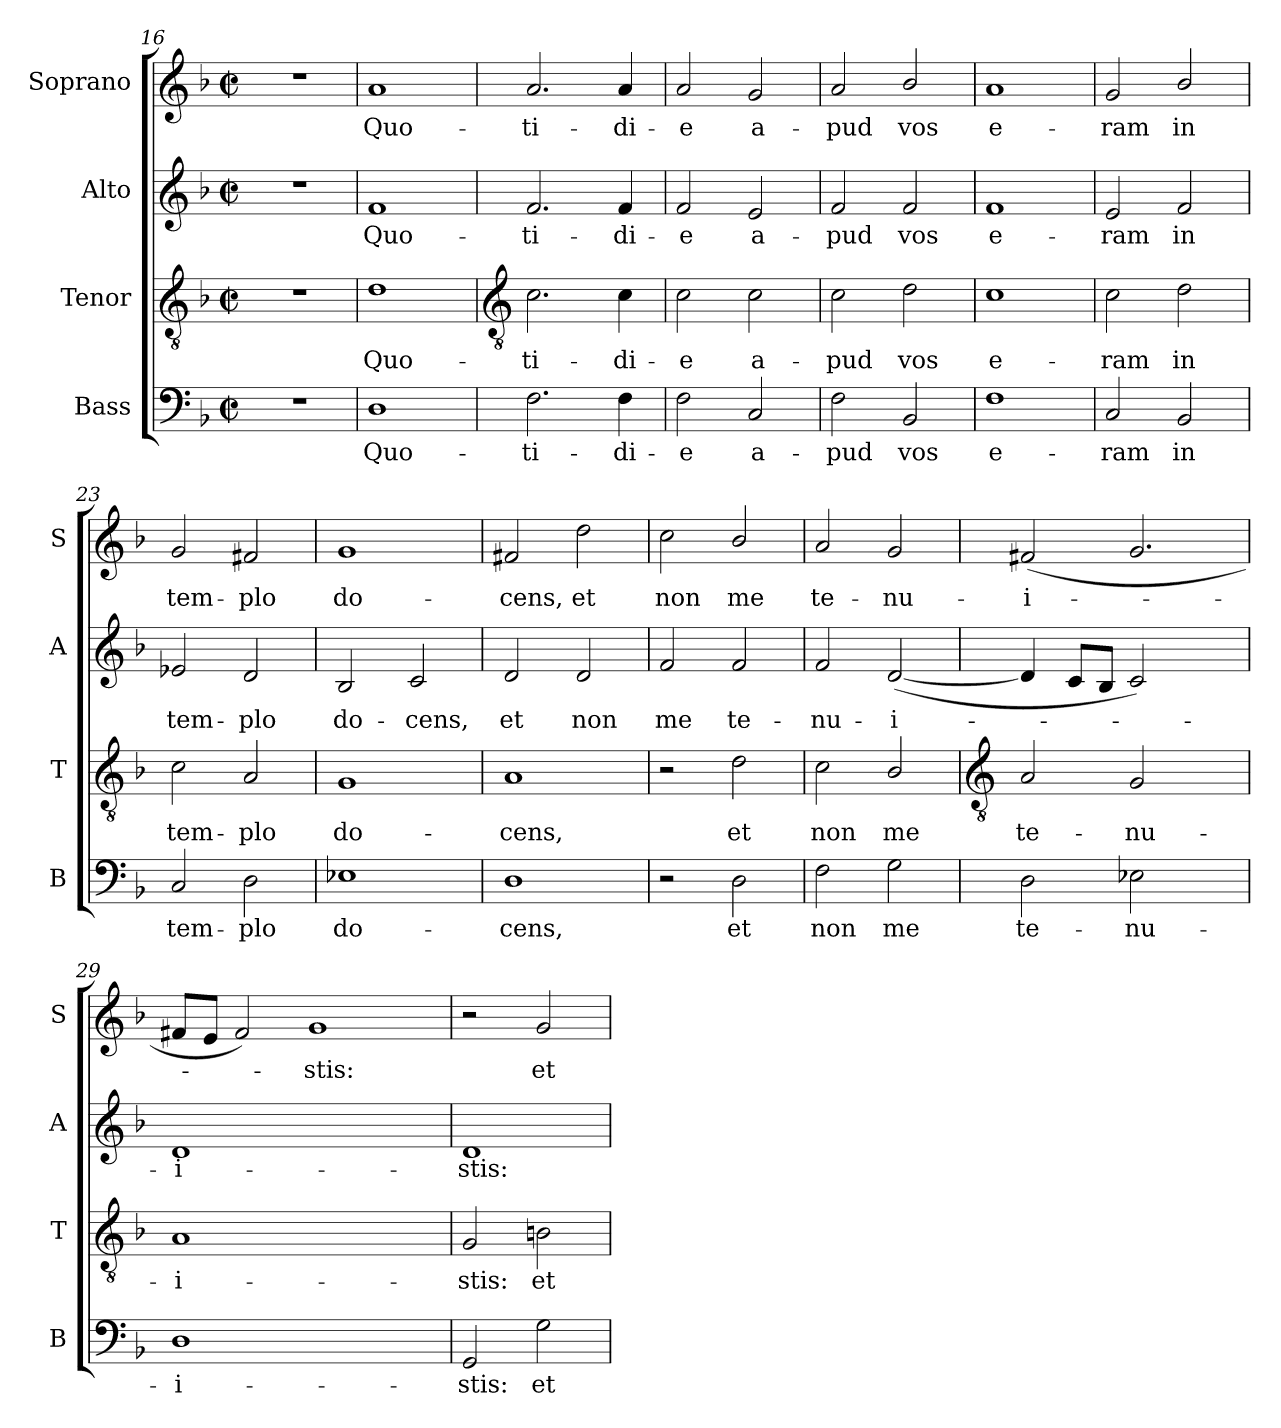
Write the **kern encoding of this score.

**kern	**text	**kern	**text	**kern	**text	**kern	**text
*part4	*part4	*part3	*part3	*part2	*part2	*part1	*part1
*staff4	*staff4	*staff3	*staff3	*staff2	*staff2	*staff1	*staff1
*I"Bass	*	*I"Tenor	*	*I"Alto	*	*I"Soprano	*
*I'B	*	*I'T	*	*I'A	*	*I'S	*
*clefF4	*	*clefGv2	*	*clefG2	*	*clefG2	*
*k[b-]	*	*k[b-]	*	*k[b-]	*	*k[b-]	*
*F:	*	*F:	*	*F:	*	*F:	*
*M2/2	*	*M2/2	*	*M2/2	*	*M2/2	*
*met(c|)	*	*met(c|)	*	*met(c|)	*	*met(c|)	*
=16	=16	=16	=16	=16	=16	=16	=16
1r	.	1r	.	1r	.	1r	.
=17	=17	=17	=17	=17	=17	=17	=17
!	!LO:LY:b	!	!LO:LY:b	!	!LO:LY:b	!	!LO:LY:b
1D	Quo-	1d	Quo-	1f	Quo-	1a	Quo-
!!LO:LB:g=z
=18	=18	=18	=18	=18	=18	=18	=18
*	*	*clefGv2	*	*	*	*	*
!	!LO:LY:b	!	!LO:LY:b	!	!LO:LY:b	!	!LO:LY:b
2.F	-ti-	2.c	-ti-	2.f	-ti-	2.a	-ti-
!	!LO:LY:b	!	!LO:LY:b	!	!LO:LY:b	!	!LO:LY:b
4F	-di-	4c	-di-	4f	-di-	4a	-di-
=19	=19	=19	=19	=19	=19	=19	=19
!	!LO:LY:b	!	!LO:LY:b	!	!LO:LY:b	!	!LO:LY:b
2F	-e	2c	-e	2f	-e	2a	-e
!	!LO:LY:b	!	!LO:LY:b	!	!LO:LY:b	!	!LO:LY:b
2C	a-	2c	a-	2e	a-	2g	a-
=20	=20	=20	=20	=20	=20	=20	=20
!	!LO:LY:b	!	!LO:LY:b	!	!LO:LY:b	!	!LO:LY:b
2F	-pud	2c	-pud	2f	-pud	2a	-pud
!	!LO:LY:b	!	!LO:LY:b	!	!LO:LY:b	!	!LO:LY:b
2BB-	vos	2d	vos	2f	vos	2b-/	vos
=21	=21	=21	=21	=21	=21	=21	=21
!	!LO:LY:b	!	!LO:LY:b	!	!LO:LY:b	!	!LO:LY:b
1F	e-	1c	e-	1f	e-	1a	e-
=22	=22	=22	=22	=22	=22	=22	=22
!	!LO:LY:b	!	!LO:LY:b	!	!LO:LY:b	!	!LO:LY:b
2C	-ram	2c	-ram	2e	-ram	2g	-ram
!	!LO:LY:b	!	!LO:LY:b	!	!LO:LY:b	!	!LO:LY:b
2BB-	in	2d	in	2f	in	2b-/	in
=23	=23	=23	=23	=23	=23	=23	=23
!	!LO:LY:b	!	!LO:LY:b	!	!LO:LY:b	!	!LO:LY:b
2C	tem-	2c	tem-	2e-X	tem-	2g	tem-
!	!LO:LY:b	!	!LO:LY:b	!	!LO:LY:b	!	!LO:LY:b
2D	-plo	2A	-plo	2d	-plo	2f#X	-plo
=24	=24	=24	=24	=24	=24	=24	=24
!	!LO:LY:b	!	!LO:LY:b	!	!LO:LY:b	!	!LO:LY:b
1E-X	do-	1G	do-	2B-	do-	1g	do-
!	!	!	!	!	!LO:LY:b	!	!
.	.	.	.	2c	-cens,	.	.
=25	=25	=25	=25	=25	=25	=25	=25
!	!LO:LY:b	!	!LO:LY:b	!	!LO:LY:b	!	!LO:LY:b
1D	-cens,	1A	-cens,	2d	et	2f#X	-cens,
!	!	!	!	!	!LO:LY:b	!	!LO:LY:b
.	.	.	.	2d	non	2dd	et
=26	=26	=26	=26	=26	=26	=26	=26
!	!	!	!	!	!LO:LY:b	!	!LO:LY:b
2r	.	2r	.	2f	me	2cc	non
!	!LO:LY:b	!	!LO:LY:b	!	!LO:LY:b	!	!LO:LY:b
2D	et	2d	et	2f	te-	2b-/	me
=27	=27	=27	=27	=27	=27	=27	=27
!	!LO:LY:b	!	!LO:LY:b	!	!LO:LY:b	!	!LO:LY:b
2F	non	2c	non	2f	-nu-	2a	te-
!	!LO:LY:b	!	!LO:LY:b	!	!LO:LY:b	!	!LO:LY:b
2G	me	2B-/	me	(<[2d	-i-	2g	-nu-
!!LO:LB:g=z
=28	=28	=28	=28	=28	=28	=28	=28
*	*	*clefGv2	*	*	*	*	*
!	!LO:LY:b	!	!LO:LY:b	!	!	!	!LO:LY:b
2D	te-	2A	te-	4d]	.	(<2f#X	-i-
.	.	.	.	8cL	.	.	.
.	.	.	.	8B-J	.	.	.
!	!LO:LY:b	!	!LO:LY:b	!	!	!	!
2E-X	-nu-	2G	-nu-	2c)	.	2.g	.
4ryy	.	4ryy	.	4ryy	.	.	.
=29	=29	=29	=29	=29	=29	=29	=29
!	!LO:LY:b	!	!LO:LY:b	!	!LO:LY:b	!	!
1D	-i-	1A	-i-	1d	i-	8f#XL	.
.	.	.	.	.	.	8eJ	.
.	.	.	.	.	.	2f#)	.
!	!	!	!	!	!	!	!LO:LY:b
.	.	.	.	.	.	1g	stis:
2.ryy	.	2.ryy	.	2.ryy	.	.	.
=30	=30	=30	=30	=30	=30	=30	=30
!	!LO:LY:b	!	!LO:LY:b	!	!LO:LY:b	!	!
2GG	-stis:	2G	-stis:	1d	-stis:	2r	.
!	!LO:LY:b	!	!LO:LY:b	!	!	!	!LO:LY:b
2G	et	2Bn	et	.	.	2g	et
=	=	=	=	=	=	=	=
*-	*-	*-	*-	*-	*-	*-	*-
